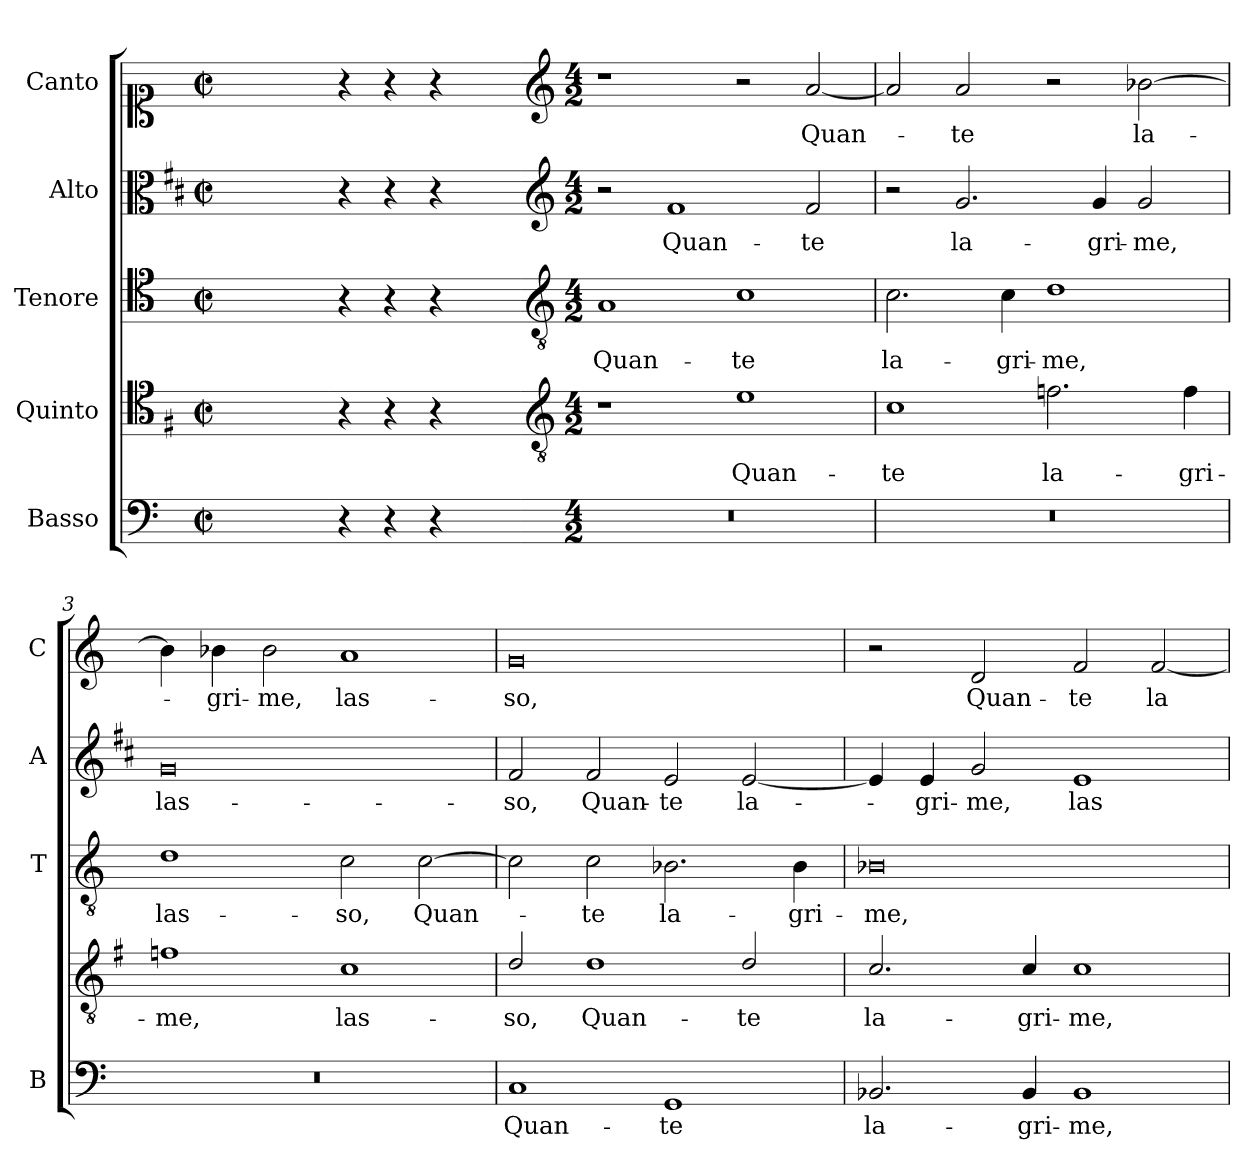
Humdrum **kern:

**kern	**text	**kern	**text	**kern	**text	**kern	**text	**kern	**text
*part5	*part5	*part4	*part4	*part3	*part3	*part2	*part2	*part1	*part1
*staff5	*staff5	*staff4	*staff4	*staff3	*staff3	*staff2	*staff2	*staff1	*staff1
*I"Basso	*	*I"Quinto	*	*I"Tenore	*	*I"Alto	*	*I"Canto	*
*I'B	*	*	*	*I'T	*	*I'A	*	*I'C	*
*clefF4	*	*clefC4	*	*clefC4	*	*clefC3	*	*clefC1	*
*	*	*ITrd4c7	*	*	*	*ITrd1c2	*	*	*
*k[]	*	*k[]	*	*k[]	*	*k[]	*	*k[]	*
*C:	*	*C:	*	*C:	*	*C:	*	*C:	*
*M2/2	*	*M2/2	*	*M2/2	*	*M2/2	*	*M2/2	*
*met(c|)	*	*met(c|)	*	*met(c|)	*	*met(c|)	*	*met(c|)	*
=	=	=	=	=	=	=	=	=	=
1ryy	.	1ryy	.	1ryy	.	1ryy	.	1ryy	.
=1X-	=1X-	=1X-	=1X-	=1X-	=1X-	=1X-	=1X-	=1X-	=1X-
4r	.	4r	.	4r	.	4r	.	4r	.
4r	.	4r	.	4r	.	4r	.	4r	.
4r	.	4r	.	4r	.	4r	.	4r	.
4ryy	.	4ryy	.	4ryy	.	4ryy	.	4ryy	.
=1-	=1-	=1-	=1-	=1-	=1-	=1-	=1-	=1-	=1-
*	*	*clefGv2	*	*clefGv2	*	*clefG2	*	*clefG2	*
*M4/2	*	*M4/2	*	*M4/2	*	*M4/2	*	*M4/2	*
!	!	!	!	!	!LO:LY:b	!	!	!	!
0r	.	1r	.	1A	Quan-	2r	.	1r	.
!	!	!	!	!	!	!	!LO:LY:b	!	!
.	.	.	.	.	.	1e	Quan-	.	.
!	!	!	!LO:LY:b	!	!LO:LY:b	!	!	!	!
.	.	1A	Quan-	1c	-te	.	.	2r	.
!	!	!	!	!	!	!	!LO:LY:b	!	!LO:LY:b
.	.	.	.	.	.	2e/	-te	[2a/	Quan-
=2	=2	=2	=2	=2	=2	=2	=2	=2	=2
!	!	!	!LO:LY:b	!	!LO:LY:b	!	!	!	!
0r	.	1F	-te	2.c\	la-	2r	.	2a/]	.
!	!	!	!	!	!	!	!LO:LY:b	!	!LO:LY:b
.	.	.	.	.	.	2.f/	la-	2a/	-te
!	!	!	!	!	!LO:LY:b	!	!	!	!
.	.	.	.	4c\	-gri-	.	.	.	.
!	!	!	!LO:LY:b	!	!LO:LY:b	!	!	!	!
.	.	2.B-X\	la-	1d	-me,	.	.	2r	.
!	!	!	!	!	!	!	!LO:LY:b	!	!
.	.	.	.	.	.	4f/	-gri-	.	.
!	!	!	!	!	!	!	!LO:LY:b	!	!LO:LY:b
.	.	.	.	.	.	2f/	-me,	[2b-X\	la-
!	!	!	!LO:LY:b	!	!	!	!	!	!
.	.	4B-\	-gri-	.	.	.	.	.	.
=3	=3	=3	=3	=3	=3	=3	=3	=3	=3
!	!	!	!LO:LY:b	!	!LO:LY:b	!	!LO:LY:b	!	!
0r	.	1B-X	-me,	1d	las-	0f	las-	4b-\]	.
!	!	!	!	!	!	!	!	!	!LO:LY:b
.	.	.	.	.	.	.	.	4b-X\	-gri-
!	!	!	!	!	!	!	!	!	!LO:LY:b
.	.	.	.	.	.	.	.	2b-\	-me,
!	!	!	!LO:LY:b	!	!LO:LY:b	!	!	!	!LO:LY:b
.	.	1F	las-	2c\	-so,	.	.	1a	las-
!	!	!	!	!	!LO:LY:b	!	!	!	!
.	.	.	.	[2c\	Quan-	.	.	.	.
=4	=4	=4	=4	=4	=4	=4	=4	=4	=4
!	!LO:LY:b	!	!LO:LY:b	!	!	!	!LO:LY:b	!	!LO:LY:b
1C	Quan-	2G/	-so,	2c\]	.	2e/	-so,	0g	-so,
!	!	!	!LO:LY:b	!	!LO:LY:b	!	!LO:LY:b	!	!
.	.	1G	Quan-	2c\	-te	2e/	Quan-	.	.
!	!LO:LY:b	!	!	!	!LO:LY:b	!	!LO:LY:b	!	!
1GG	-te	.	.	2.B-X\	la-	2d/	-te	.	.
!	!	!	!LO:LY:b	!	!	!	!LO:LY:b	!	!
.	.	2G/	-te	.	.	[2d/	la-	.	.
!	!	!	!	!	!LO:LY:b	!	!	!	!
.	.	.	.	4B-\	-gri-	.	.	.	.
!!LO:LB:g=z
=5	=5	=5	=5	=5	=5	=5	=5	=5	=5
!	!LO:LY:b	!	!LO:LY:b	!	!LO:LY:b	!	!	!	!
2.BB-X/	la-	2.F/	la-	0B-X	-me,	4d/]	.	2r	.
!	!	!	!	!	!	!	!LO:LY:b	!	!
.	.	.	.	.	.	4d/	-gri-	.	.
!	!	!	!	!	!	!	!LO:LY:b	!	!LO:LY:b
.	.	.	.	.	.	2f/	-me,	2d/	Quan-
!	!LO:LY:b	!	!LO:LY:b	!	!	!	!	!	!
4BB-/	-gri-	4F/	-gri-	.	.	.	.	.	.
!	!LO:LY:b	!	!LO:LY:b	!	!	!	!LO:LY:b	!	!LO:LY:b
1BB-	-me,	1F	-me,	.	.	1d	las-	2f/	-te
!	!	!	!	!	!	!	!	!	!LO:LY:b
.	.	.	.	.	.	.	.	[2f/	la-
=	=	=	=	=	=	=	=	=	=
*-	*-	*-	*-	*-	*-	*-	*-	*-	*-
